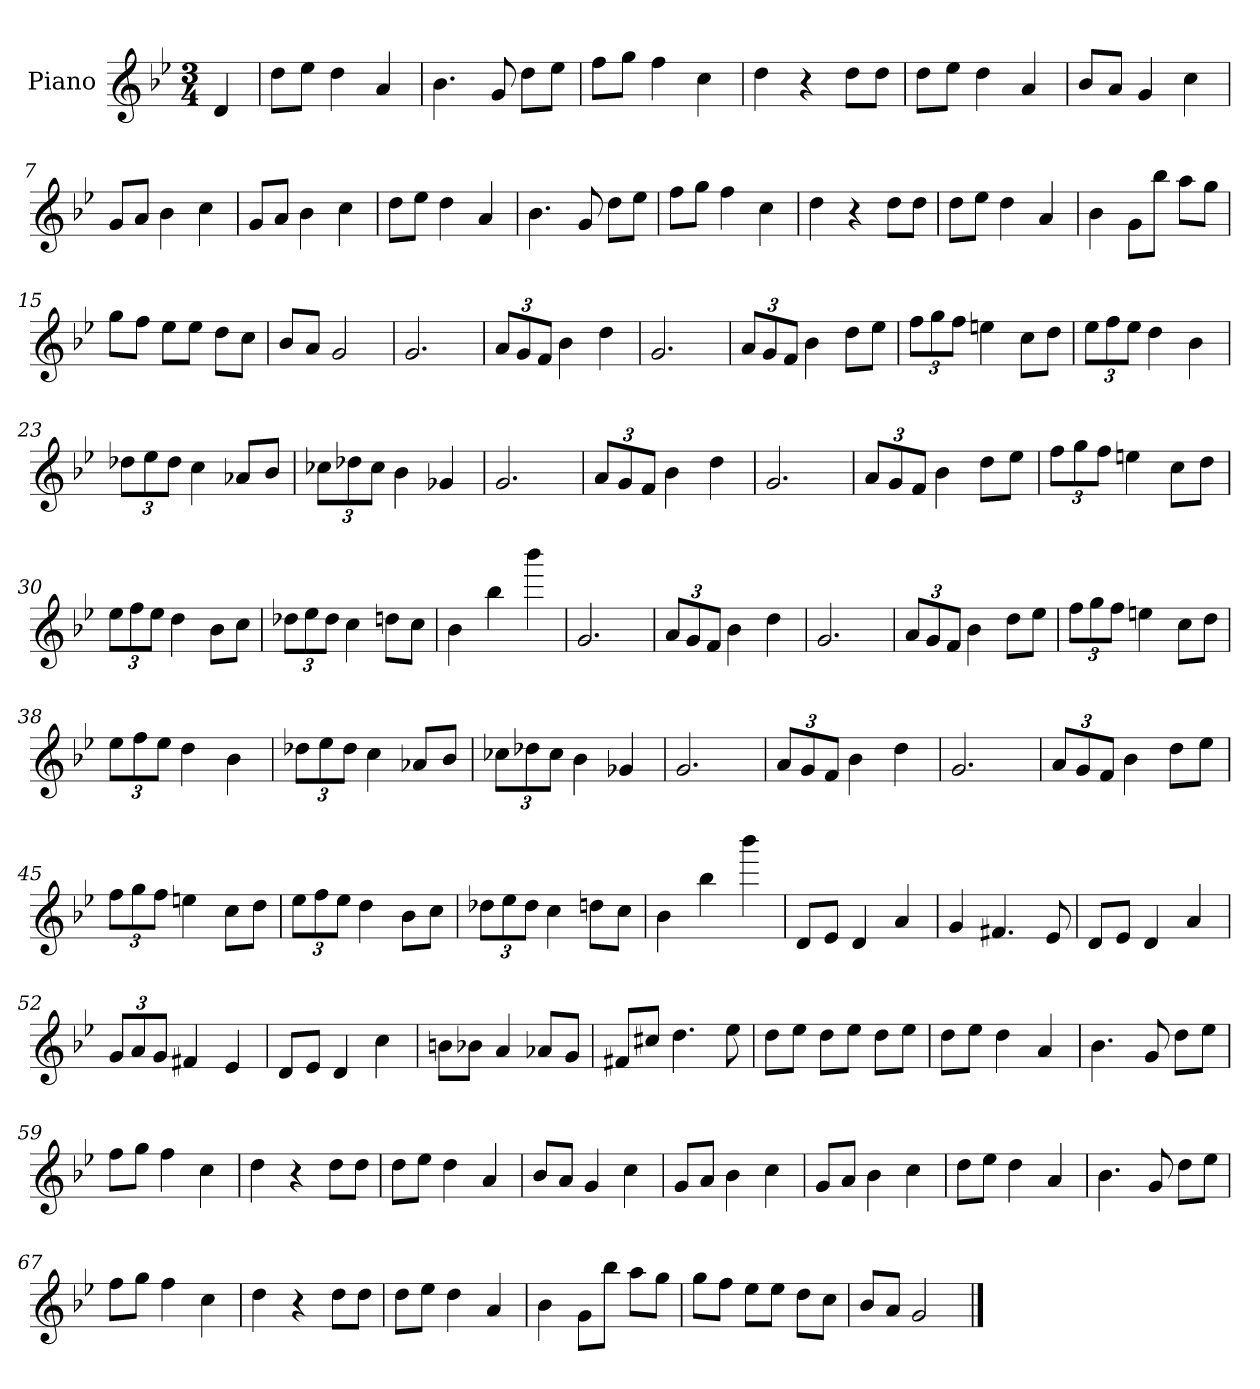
**kern
*part1
*staff1
*I"Piano
*I'Pno
*clefG2
*k[b-e-]
*g:
*M3/4
*MM144
=
4d
=1
8dd\L
8ee-\J
4dd
4a
=2
4.b-
8g
8dd\L
8ee-\J
=3
8ff\L
8gg\J
4ff
4cc
=4
4dd
4r
8dd\L
8dd\J
=5
8dd\L
8ee-\J
4dd
4a
=6
8b-/L
8a/J
4g
4cc
=7
8g/L
8a/J
4b-
4cc
=8
8g/L
8a/J
4b-
4cc
=9
8dd\L
8ee-\J
4dd
4a
=10
4.b-
8g
8dd\L
8ee-\J
=11
8ff\L
8gg\J
4ff
4cc
=12
4dd
4r
8dd\L
8dd\J
=13
8dd\L
8ee-\J
4dd
4a
=14
4b-
8g\L
8bb-\J
8aa\L
8gg\J
=15
8gg\L
8ff\J
8ee-\L
8ee-\J
8dd\L
8cc\J
=16
8b-/L
8a/J
2g
=17
2.g
=18
12a/L
12g/
12f/J
4b-
4dd
=19
2.g
=20
12a/L
12g/
12f/J
4b-
8dd\L
8ee-\J
=21
12ff\L
12gg\
12ff\J
4een
8cc\L
8dd\J
=22
12ee-\L
12ff\
12ee-\J
4dd
4b-
=23
12dd-X\L
12ee-\
12dd-\J
4cc
8a-X/L
8b-/J
=24
12cc-X\L
12dd-X\
12cc-\J
4b-
4g-X
=25
2.g
=26
12a/L
12g/
12f/J
4b-
4dd
=27
2.g
=28
12a/L
12g/
12f/J
4b-
8dd\L
8ee-\J
=29
12ff\L
12gg\
12ff\J
4een
8cc\L
8dd\J
=30
12ee-\L
12ff\
12ee-\J
4dd
8b-\L
8cc\J
=31
12dd-X\L
12ee-\
12dd-\J
4cc
8ddn\L
8cc\J
=32
4b-
4bb-
4bbb-
=33
2.g
=34
12a/L
12g/
12f/J
4b-
4dd
=35
2.g
=36
12a/L
12g/
12f/J
4b-
8dd\L
8ee-\J
=37
12ff\L
12gg\
12ff\J
4een
8cc\L
8dd\J
=38
12ee-\L
12ff\
12ee-\J
4dd
4b-
=39
12dd-X\L
12ee-\
12dd-\J
4cc
8a-X/L
8b-/J
=40
12cc-X\L
12dd-X\
12cc-\J
4b-
4g-X
=41
2.g
=42
12a/L
12g/
12f/J
4b-
4dd
=43
2.g
=44
12a/L
12g/
12f/J
4b-
8dd\L
8ee-\J
=45
12ff\L
12gg\
12ff\J
4een
8cc\L
8dd\J
=46
12ee-\L
12ff\
12ee-\J
4dd
8b-\L
8cc\J
=47
12dd-X\L
12ee-\
12dd-\J
4cc
8ddn\L
8cc\J
=48
4b-
4bb-
4bbb-
=49
8d/L
8e-/J
4d
4a
=50
4g
4.f#X
8e-
=51
8d/L
8e-/J
4d
4a
=52
12g/L
12a/
12g/J
4f#X
4e-
=53
8d/L
8e-/J
4d
4cc
=54
8bn\L
8b-X\J
4a
8a-X/L
8g/J
=55
8f#X/L
8cc#X/J
4.dd
8ee-
=56
8dd\L
8ee-\J
8dd\L
8ee-\J
8dd\L
8ee-\J
=57
8dd\L
8ee-\J
4dd
4a
=58
4.b-
8g
8dd\L
8ee-\J
=59
8ff\L
8gg\J
4ff
4cc
=60
4dd
4r
8dd\L
8dd\J
=61
8dd\L
8ee-\J
4dd
4a
=62
8b-/L
8a/J
4g
4cc
=63
8g/L
8a/J
4b-
4cc
=64
8g/L
8a/J
4b-
4cc
=65
8dd\L
8ee-\J
4dd
4a
=66
4.b-
8g
8dd\L
8ee-\J
=67
8ff\L
8gg\J
4ff
4cc
=68
4dd
4r
8dd\L
8dd\J
=69
8dd\L
8ee-\J
4dd
4a
=70
4b-
8g\L
8bb-\J
8aa\L
8gg\J
=71
8gg\L
8ff\J
8ee-\L
8ee-\J
8dd\L
8cc\J
=72
8b-/L
8a/J
2g
==
*-
